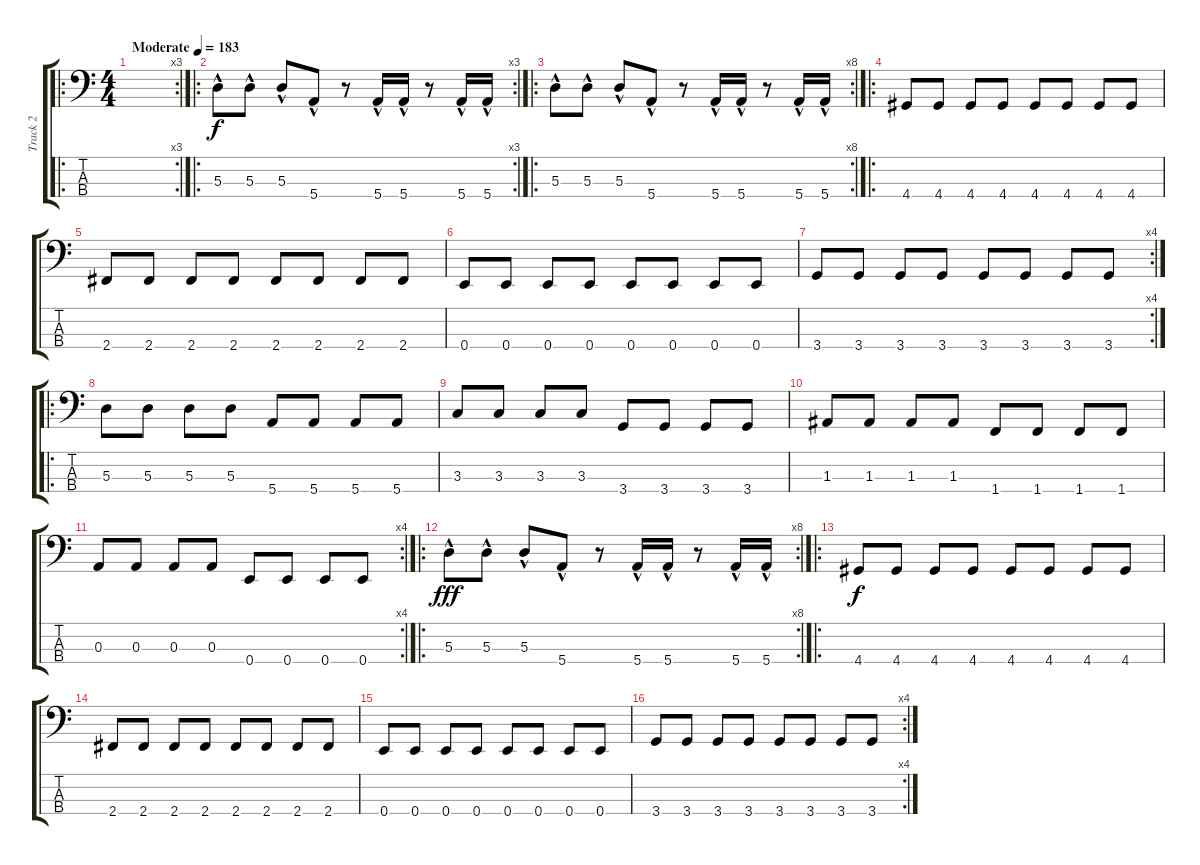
\track ("Track 2" "Track 2") {instrument electricbassfinger}
\staff {score tabs}
\tuning (G2 D2 A1 E1) {hide}
\ro
\rc 3
\ts (4 4)
\tempo (183 "Moderate")
\clef f4
\ks c
|
\ro
\rc 3
5.3{hac}.8 5.3{hac}.8 5.3{hac}.8 5.4{hac}.8 r.8 5.4{hac}.16 5.4{hac}.16 r.8 5.4{hac}.16 5.4{hac}.16 |
\ro
\rc 8
5.3{hac}.8 5.3{hac}.8 5.3{hac}.8 5.4{hac}.8 r.8 5.4{hac}.16 5.4{hac}.16 r.8 5.4{hac}.16 5.4{hac}.16 |
\ro
4.4.8{dy f} 4.4.8 4.4.8 4.4.8 4.4.8 4.4.8 4.4.8 4.4.8 |
2.4.8 2.4.8 2.4.8 2.4.8 2.4.8 2.4.8 2.4.8 2.4.8 |
0.4.8 0.4.8 0.4.8 0.4.8 0.4.8 0.4.8 0.4.8 0.4.8 |
\rc 4
3.4.8 3.4.8 3.4.8 3.4.8 3.4.8 3.4.8 3.4.8 3.4.8 |
\ro
5.3.8 5.3.8 5.3.8 5.3.8 5.4.8 5.4.8 5.4.8 5.4.8 |
3.3.8 3.3.8 3.3.8 3.3.8 3.4.8 3.4.8 3.4.8 3.4.8 |
1.3.8 1.3.8 1.3.8 1.3.8 1.4.8 1.4.8 1.4.8 1.4.8 |
\rc 4
0.3.8 0.3.8 0.3.8 0.3.8 0.4.8 0.4.8 0.4.8 0.4.8 |
\ro
\rc 8
5.3{hac}.8{dy fff} 5.3{hac}.8 5.3{hac}.8 5.4{hac}.8 r.8 5.4{hac}.16 5.4{hac}.16 r.8 5.4{hac}.16 5.4{hac}.16 |
\ro
4.4.8{dy f} 4.4.8 4.4.8 4.4.8 4.4.8 4.4.8 4.4.8 4.4.8 |
2.4.8 2.4.8 2.4.8 2.4.8 2.4.8 2.4.8 2.4.8 2.4.8 |
0.4.8 0.4.8 0.4.8 0.4.8 0.4.8 0.4.8 0.4.8 0.4.8 |
\rc 4
3.4.8 3.4.8 3.4.8 3.4.8 3.4.8 3.4.8 3.4.8 3.4.8
